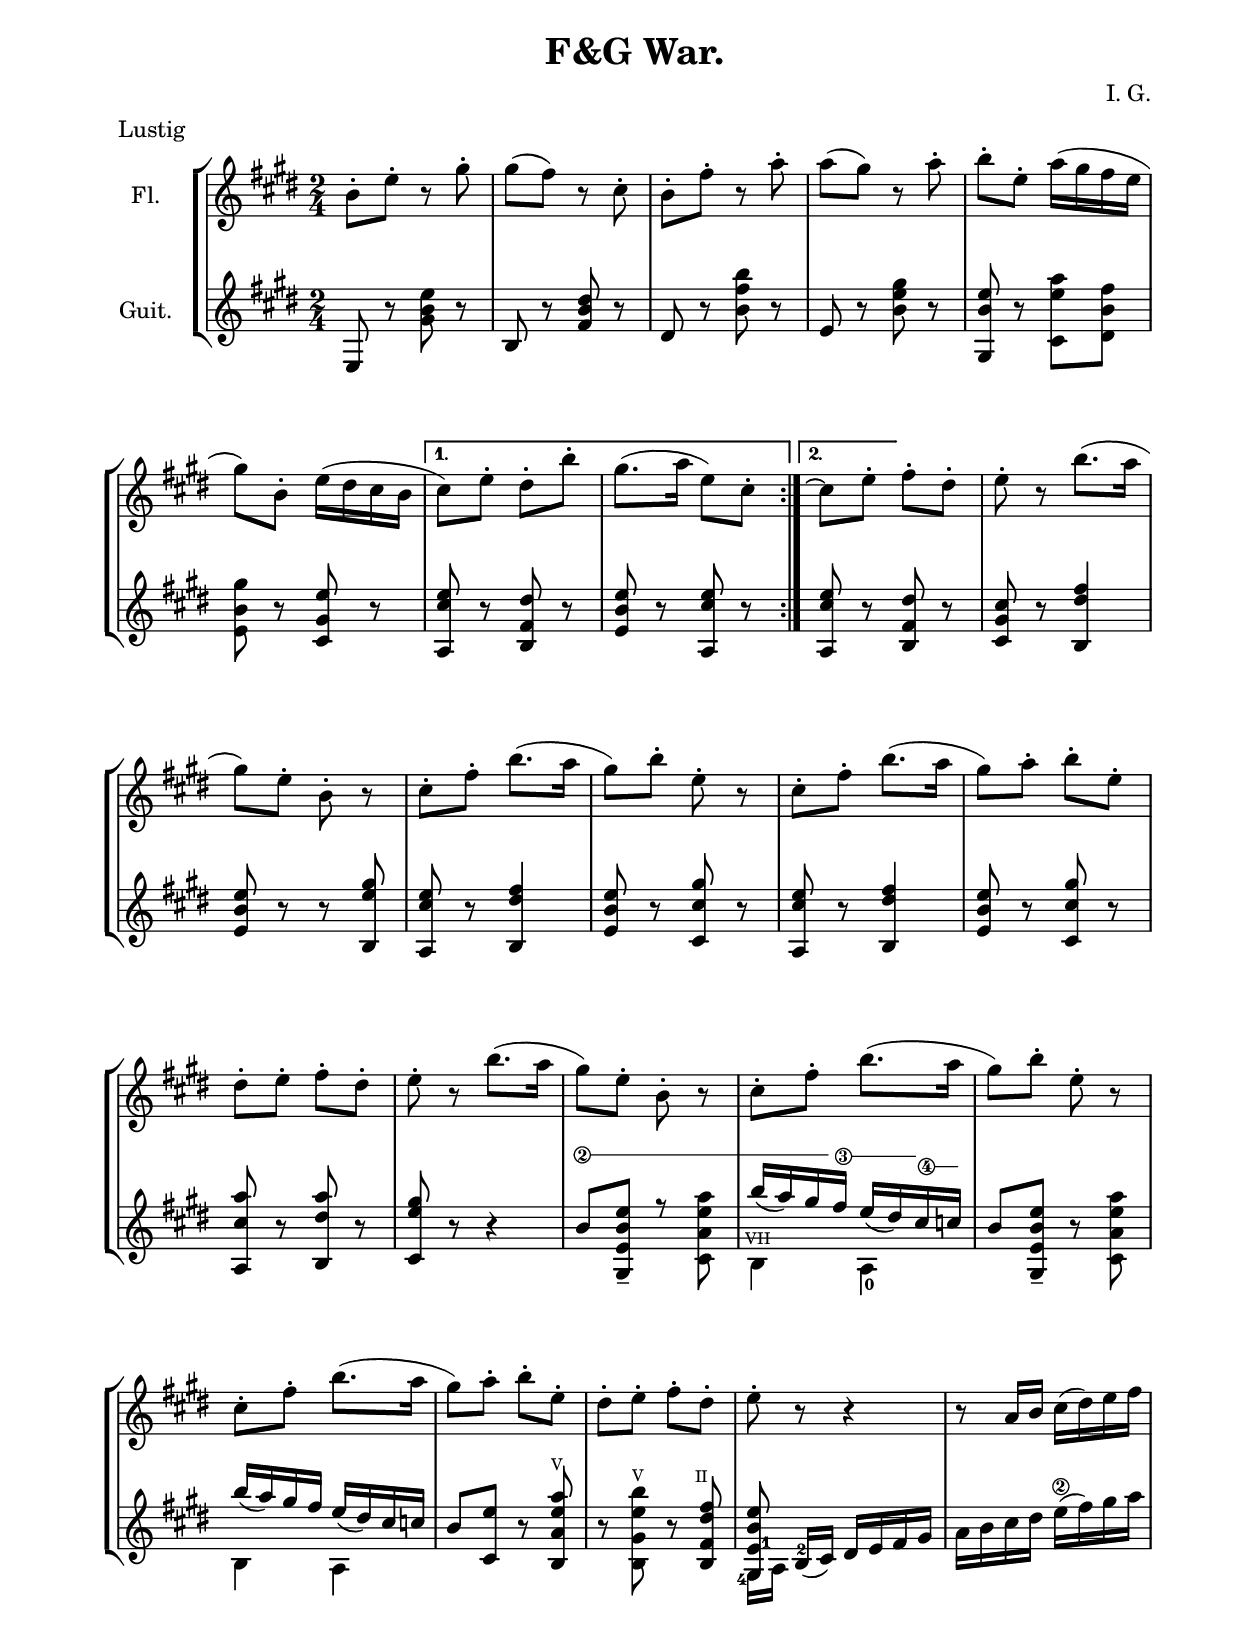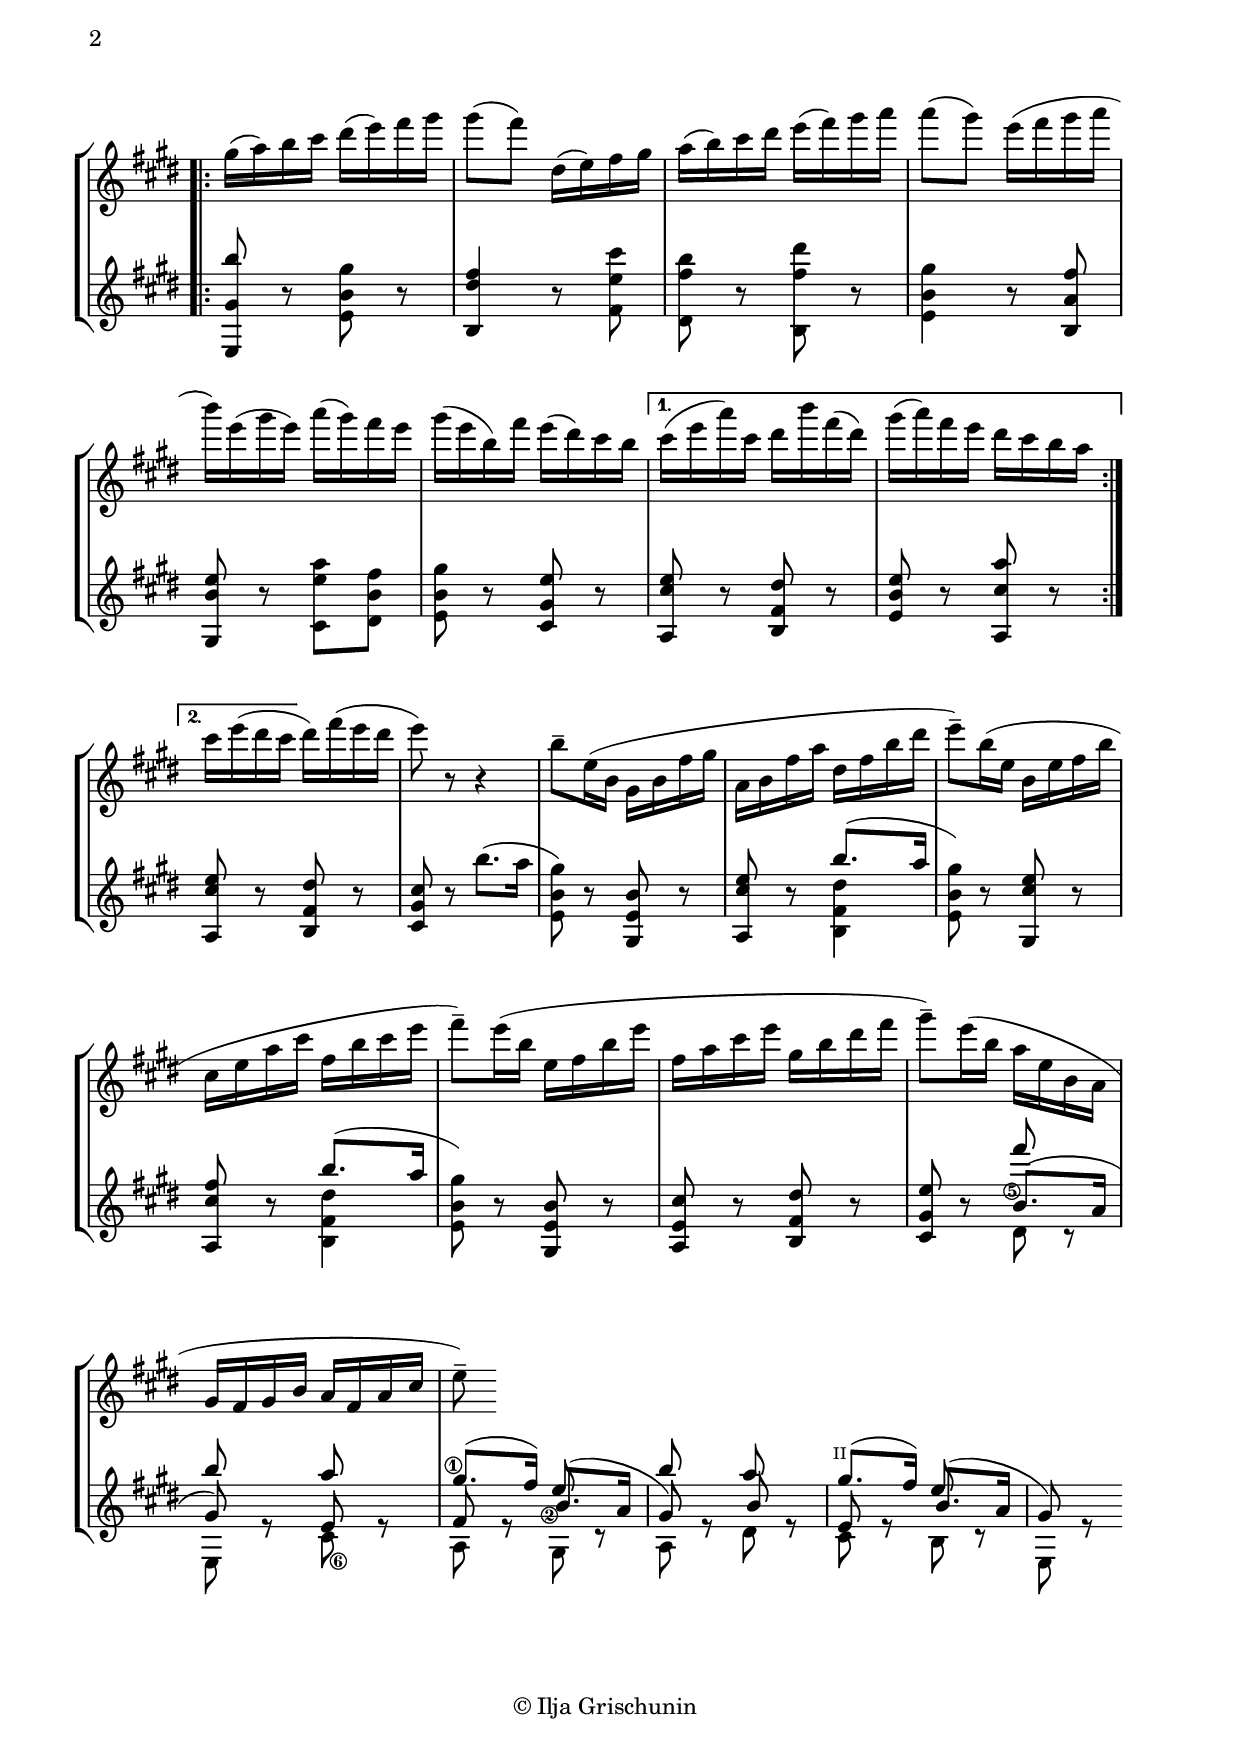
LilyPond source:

\version "2.19.15"
%\version "2.18.0"

\language "deutsch"

\header {
  title = "F&G War."
  meter = "Lustig"
  composer = "I. G."
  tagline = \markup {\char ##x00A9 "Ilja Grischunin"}
}

\paper {
  #(set-paper-size "a4")
  top-system-spacing #'basic-distance = #25
  top-markup-spacing #'basic-distance = #8
  markup-system-spacing #'basic-distance = #8
  system-system-spacing #'basic-distance = #25
  last-bottom-spacing #'basic-distance = #25
  two-sided = ##t
  inner-margin = 20
  outer-margin = 15
}

\layout {
  \context {
    \Score
    \override StaffGrouper.staff-staff-spacing.basic-distance = #14
    \remove "Bar_number_engraver"
  }
}

\version "2.18.0"

\language "deutsch"

fluteMusic = \relative e'' {
  \clef treble
  \key e \major
  \time 2/4
  %\override Staff.TimeSignature #'stencil = ##f
  \repeat volta 2 {
    h8-. e-. r gis-. gis( fis) r cis-. h-. fis'-. r a-. a( gis) r a-.
    h-. e,-. a16( gis fis e gis8) h,-. e16( dis cis h
  }
  \alternative {
    {cis8) e-. dis-. h'-. gis8.( a16 e8) cis-.}
    {cis8\repeatTie e-. }
  }
  fis-. dis-. 
  e-. r 
  h'8.( a16 gis8) e-. h-. r cis-. fis-. h8.( a16 gis8) h-. e,-. r
  cis-. fis-. h8.( a16 gis8) a-. h-. e,-. dis-. e-. fis-. dis-. e-. r
  h'8.( a16 gis8) e-. h-. r cis-. fis-. h8.( a16 gis8) h-. e,-. r
  cis-. fis-. h8.( a16 gis8) a-. h-. e,-. dis-. e-. fis-. dis-. e-. r r4
  r8 a,16 h cis( dis) e fis \break
  \repeat volta 2 {
    gis( a) h cis dis( e) fis gis gis8( fis) dis,16( e) fis gis
    a( h) cis dis e( fis) gis a a8( gis) e16( fis gis a
    h) e,( gis e) a( gis) fis e gis( e h) fis' e( dis) cis h
  }
  \alternative{
    {cis( e a) cis, dis h' fis( dis) gis( a) fis e dis cis h a}
    {cis[ e( dis}
  }
  cis] dis) fis( e dis e8) r r4
  h8-- e,16( h gis h fis' gis a, h fis' a dis, fis h dis
  e8--) h16( e, h e fis h cis, e a cis fis, h cis e
  fis8--) e16( h e, fis h e fis, a cis e gis, h dis fis
  gis8--) e16( h a e h a gis fis gis h a fis a cis
  e8--)
}

\version "2.18.0"

\language "deutsch"

stringNumberSpanner =
#(define-music-function (parser location StringNumber) (string?)
   #{
     \override TextSpanner.style = #'solid
     \override TextSpanner.font-size = #-5
     \override TextSpanner.bound-details.left.stencil-align-dir-y = #CENTER
     \override TextSpanner.bound-details.left.text = \markup { \circle \number #StringNumber }
   #})

FO = #(define-music-function (parser location offsetX offsetY)(number? number?)
        #{
          \once \override Voice.Fingering.extra-offset = #(cons offsetX offsetY)
        #})

guitarMusic = \relative {
  \clef treble
  \key e \major
  \time 2/4
  %\override Staff.TimeSignature #'stencil = ##f
  \override Fingering #'staff-padding = #'()
  \repeat volta 2 {
    e8 r <gis' h e> r h, r <fis' h dis> r
    dis r <h' fis' h> r e, r <h' e gis> r
    <gis, h' e> r <cis e' a> <dis h' fis'> <e h' gis'> r <cis gis' e'> r
  }
  \alternative {
    {<a cis' e> r <h fis' dis'> r <e h' e> r <a, cis' e> r}
    {<a cis' e> r}
  }
  <h fis' dis'> r <cis gis' cis> r <h dis' fis>4
  <e h' e>8 r r <h e' gis> <a cis' e> r <h dis' fis>4
  <e h' e>8 r <cis cis' gis'> r <a cis' e> r <h dis' fis>4
  <e h' e>8 r <cis cis' gis'> r <a cis' a'> r <h dis' a'> r
  <cis e' gis> r r4
  <<
    {
      \stringNumberSpanner "2"
      \textSpannerUp
      \once\override TextSpanner.extra-offset = #'(0 . -0.5)
      \once\override TextSpanner #'(bound-details right padding) = #2
      h'8\startTextSpan <gis, e' h' e>_- r s
      h''16_( a) gis
      \stringNumberSpanner "3"
      \once\override TextSpanner.extra-offset = #'(0.5 . 0)
      \once\override TextSpanner #'(bound-details right padding) = #2
      fis\stopTextSpan\startTextSpan e_( dis)
      \stringNumberSpanner "4"
      \once\override TextSpanner.extra-offset = #'(0.5 . 0.5)
      cis\stopTextSpan\startTextSpan c\stopTextSpan
    }
    \\
    {
      s4.					   <cis, a' e' a>8
      \override TextScript.extra-offset = #'(-0.5 . 6)
      h4-\markup{\teeny VII} \FO #'0.2 #'0.2 a-0
    }
  >>
  h'8 <gis, e' h' e>-- r <cis a' e' a>
  <<
    {
      h''16_( a) gis fis e_( dis) cis c
    }
    \\
    {
      h,4                      a
    }
  >>
  h'8 <cis, e'> r <h a' e' a>^\markup{\teeny V}
  r <h gis' e' h'>^\markup{\teeny V}
  \override TextScript.extra-offset = #'(-0.5 . -1)
  r <h fis' dis' fis>^\markup{\teeny II}
  <<
    {
      \FO #'1.2 #'-4.5 <gis e'-1 h' e>8
    }
    \\
    {
      \FO #'-1.2 #'3.5 gis16[-4 a]
    }
  >>
  \FO #'0 #'-3.2 h16(-2 cis) dis e fis gis a h cis dis e(\2 fis) gis a
  \repeat volta 2 {
    <e,, gis' h'>8 r <e' h' gis'> r <h dis' fis>4 r8 <fis' e' cis'>
    <dis fis' h> r <h fis'' dis'> r <e h' gis'>4 r8 <h a' fis'>
    <gis h' e> r <cis e' a> <dis h' fis'> <e h' gis'> r <cis gis' e'> r
  }
  \alternative{
    {<a cis' e> r <h fis' dis'> r <e h' e> r <a, cis' a'> r}
    {<a cis' e> r}
  }
  <h fis' dis'> r <cis gis' cis> r h''8.( a16
  <e, h' gis'>8) r <gis, e' h'> r <a cis' e> r
  <<
    {
      h''8.( a16 \stemDown <e, h' gis'>8)
    }
    \\
    {
      <h fis' dis'>4 s8
    }
  >>
  r8 <gis cis' e> r <a cis' fis> r
  <<
    {
      h''8.( a16 \stemDown <e, h' gis'>8)
    }
    \\
    {
      <h fis' dis'>4 s8
    }
  >>
  r8 <gis e' h'> r <a e' cis'> r <h fis' dis'> r
  <cis gis' e'> r
  <<
    {
      \once\override Slur.positions = #'(0 . 1)
      \once\override StringNumber.extra-offset = #'(-0.8 . -3.5)
      h'8.(\5 a16 gis8) s e s fis s
      \once\override Slur.positions = #'(0 . 1)
      \once \override NoteColumn.force-hshift = #.3
      \once\override Beam.positions = #'(3.5 . 3)
      \once\override StringNumber.extra-offset = #'(-1.3 . -6)
      h8.(\2 a16 gis8) s
      \once \override NoteColumn.force-hshift = #.3
      h s e, s
      \once\override Slur.positions = #'(0 . 1)
      \once \override NoteColumn.force-hshift = #.3
      \once\override Beam.positions = #'(3.5 . 3)
      h'8.( a16 gis8) s
    }
    \\
    {
      \voiceOne
      fis''8 s h, s a s
      \once\override StringNumber.extra-offset = #'(-0.6 . -3) 
      gis8.(\1 fis16)
      e8 s h' s a s 
      \override TextScript.extra-offset = #'(-0.5 . -2)
      gis8.(^\markup{\teeny II} fis16)
      e8 s
    }
    \\
    {
      \voiceTwo
      dis,8 r e, r
      \once\override StringNumber.extra-offset = #'(1 . 2) 
      cis'_\6 r a r gis r a r dis r cis r h r e, r
    }
  >>
}


\score {
  \new StaffGroup<<

    \new Staff
    \with {
      instrumentName = "Fl."
    }
    \fluteMusic

    \new Staff
    \with {
      instrumentName = "Guit."
    }
    \guitarMusic

  >>
}